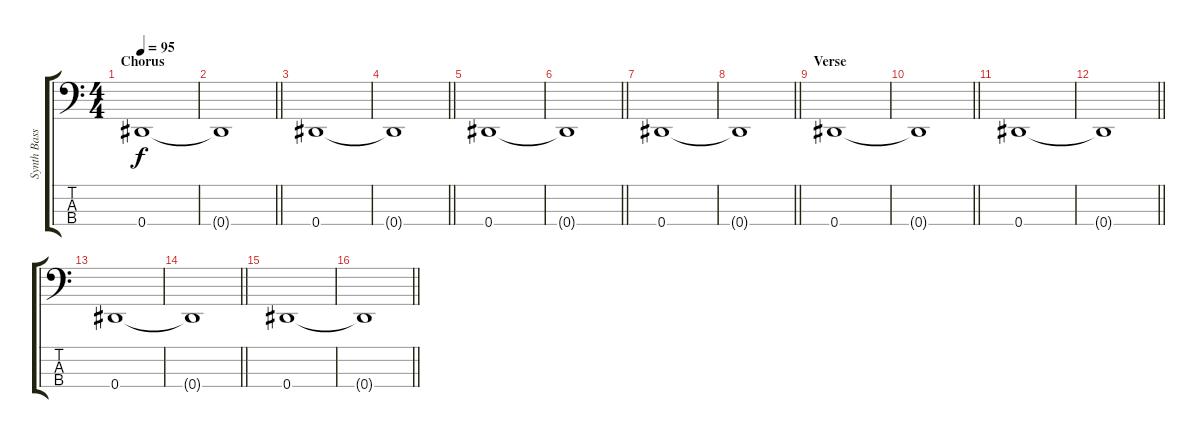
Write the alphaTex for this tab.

\track ("Synth Bass 2" "Synth Bass") {instrument synthbass2}
\staff {score tabs}
\tuning (Gb2 Db2 Ab1 Eb1) {hide}
\ts (4 4)
\section ("" "Chorus")
\tempo 95
\clef f4
\ks c
0.4.1{dy f} |
\barLineRight lightlight
0.4{t}.1 |
0.4.1 |
\barLineRight lightlight
0.4{t}.1 |
0.4.1 |
\barLineRight lightlight
0.4{t}.1 |
0.4.1 |
\barLineRight lightlight
0.4{t}.1 |
\section ("" "Verse")
0.4.1 |
\barLineRight lightlight
0.4{t}.1 |
0.4.1 |
\barLineRight lightlight
0.4{t}.1 |
0.4.1 |
\barLineRight lightlight
0.4{t}.1 |
0.4.1 |
\barLineRight lightlight
0.4{t}.1
